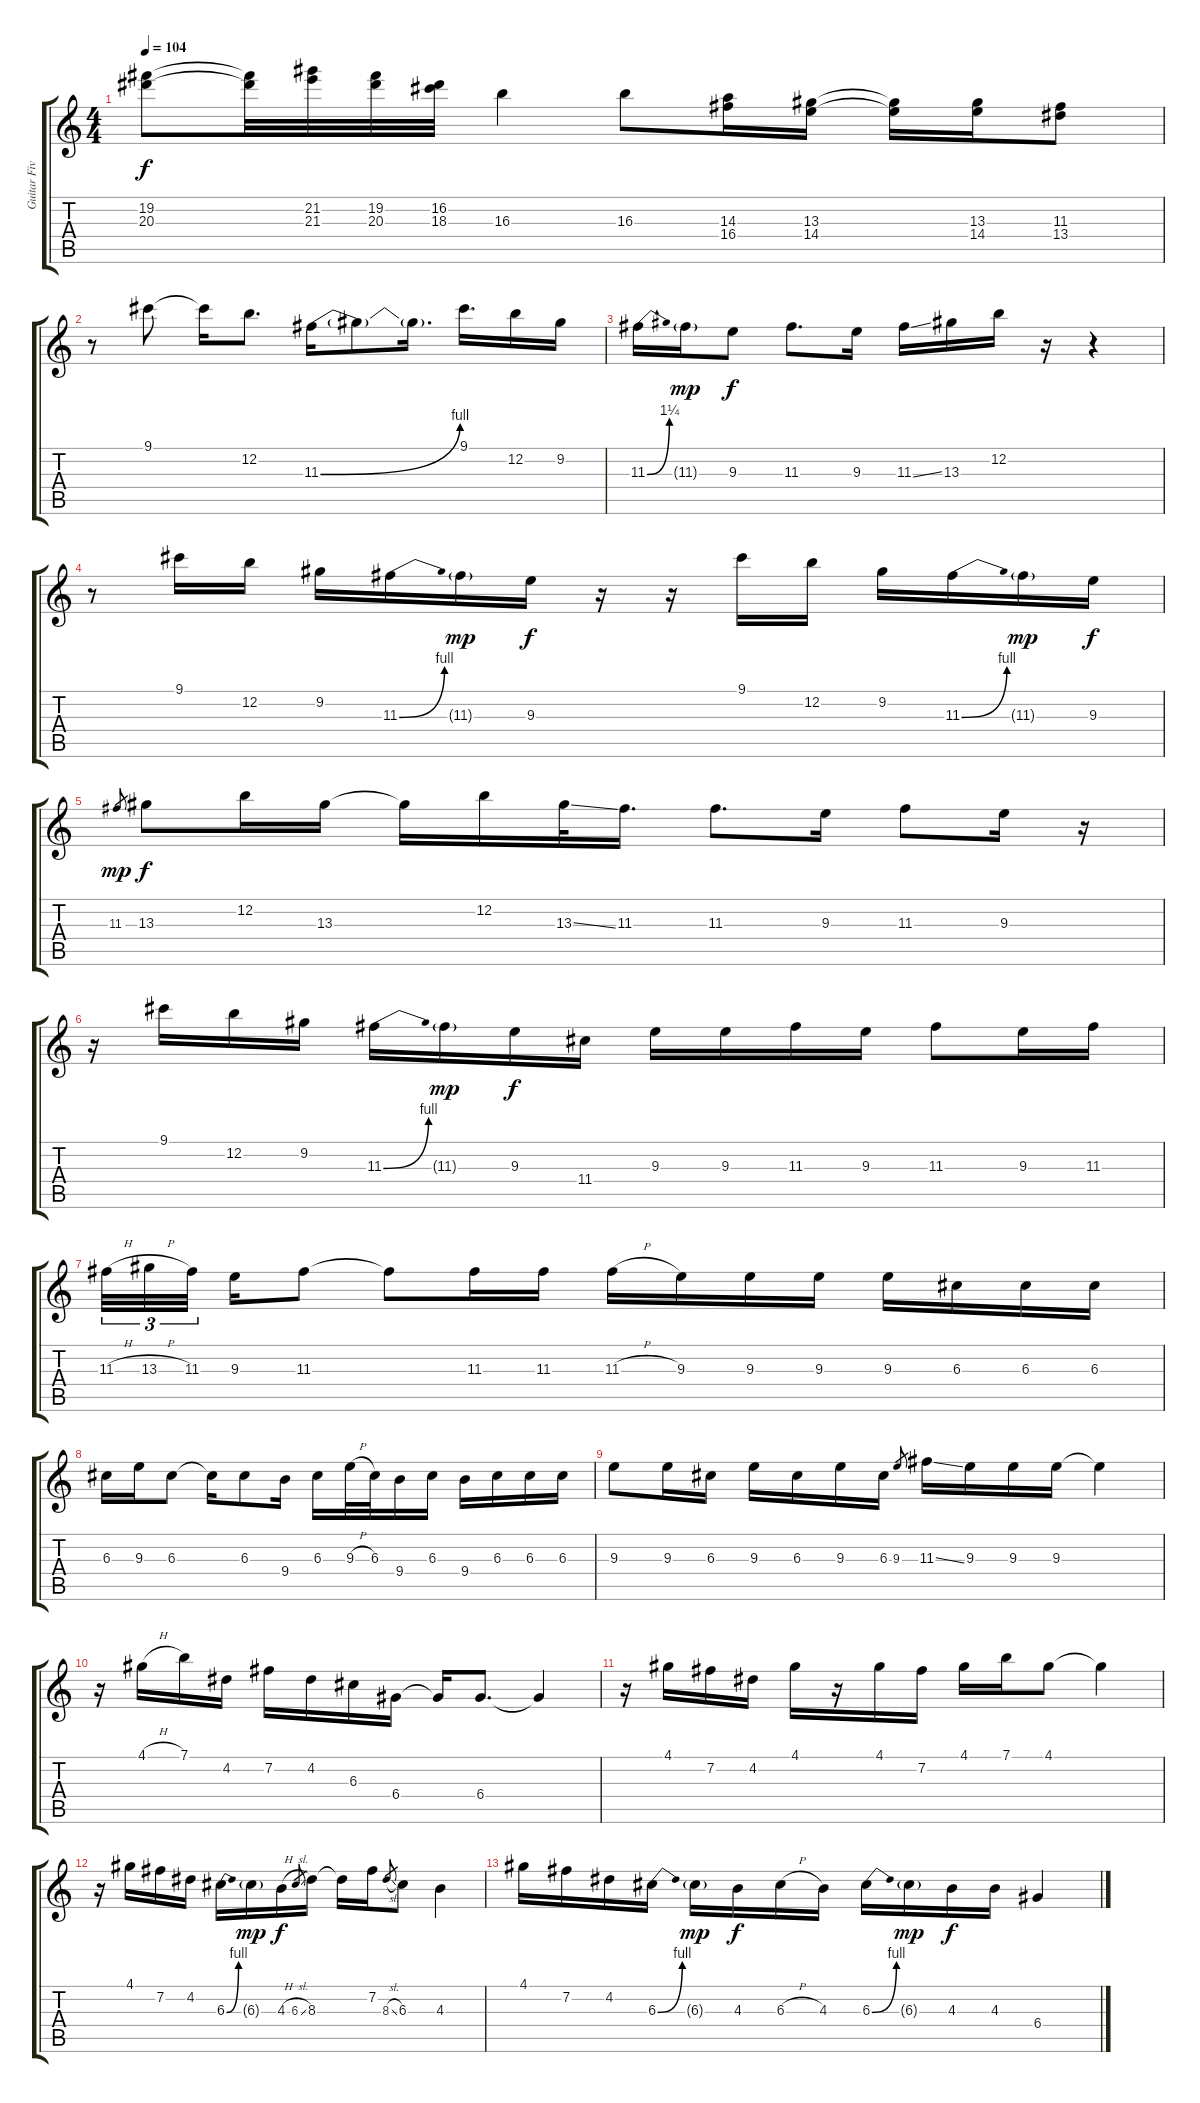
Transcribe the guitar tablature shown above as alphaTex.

\track ("Guitar Five" "Guitar Fiv") {instrument electricguitarclean}
\staff {score tabs}
\tuning (E4 B3 G3 D3 A2 E2) {hide}
\ts (4 4)
\tempo 104
\clef g2
\ks c
(19.2 20.3).8{dy f} (19.2{t} 20.3{t}).32 (21.2 21.3).32 (19.2 20.3).32 (16.2 18.3).32 16.3.4 16.3.8 (14.3 16.4).16 (13.3 14.4).16 (13.3{t} 14.4{t}).16 (13.3 14.4).16 (11.3 13.4).8 |
r.8{volume 5} 9.1.8 9.1{t}.16 12.2.8{d} 11.3{be (bend 0 0 60 4)}.16 11.3{t}.8 11.3{t}.16{d} 9.1.16{d} 12.2.16 9.2.16 |
11.3{be (bend 0 0 60 5)}.16 11.3{g}.16{dy mp} 9.3.8{dy f} 11.3.8{d} 9.3.16 11.3{ss}.16 13.3.16 12.2.16 r.16 r.4 |
r.8 9.1.16 12.2.16 9.2.16 11.3{be (bend 0 0 60 4)}.16 11.3{g}.16{dy mp} 9.3.16{dy f} r.16 r.16 9.1.16 12.2.16 9.2.16 11.3{be (bend 0 0 60 4)}.16 11.3{g}.16{dy mp} 9.3.16{dy f} |
11.3.8{gr dy mp} 13.3.8{dy f} 12.2.16 13.3.16 13.3{t}.16 12.2.16 13.3{ss}.32 11.3.16{d} 11.3.8{d} 9.3.16 11.3.8 9.3.16 r.16 |
r.16 9.1.16 12.2.16 9.2.16 11.3{be (bend 0 0 60 4)}.16 11.3{g}.16{dy mp} 9.3.16{dy f} 11.4.16 9.3.16 9.3.16 11.3.16 9.3.16 11.3.8 9.3.16 11.3.16 |
11.3{h}.32{tu (3 2)} 13.3{h}.32{tu (3 2)} 11.3.32{tu (3 2)} 9.3.16 11.3.8 11.3{t}.8 11.3.16 11.3.16 11.3{h}.16 9.3.16 9.3.16 9.3.16 9.3.16 6.3.16 6.3.16 6.3.16 |
6.3.16 9.3.16 6.3.8 6.3{t}.16 6.3.8 9.4.16 6.3.16 9.3{h}.32 6.3.32 9.4.16 6.3.16 9.4.16 6.3.16 6.3.16 6.3.16 |
9.3.8 9.3.16 6.3.16 9.3.16 6.3.16 9.3.16 6.3.16 9.3.8{gr} 11.3{ss}.16 9.3.16 9.3.16 9.3.16 9.3{t}.4 |
r.16 4.1{h}.16 7.1.16 4.2.16 7.2.16 4.2.16 6.3.16 6.4.16 6.4{t}.16 6.4.8{d} 6.4{t}.4 |
r.16 4.1.16 7.2.16 4.2.16 4.1.16 r.16 4.1.16 7.2.16 4.1.16 7.1.16 4.1.8 4.1{t}.4 |
r.16 4.1.16 7.2.16 4.2.16 6.3{be (bend 0 0 60 4)}.16 6.3{g}.16{dy mp} 4.3{h}.16{dy f} 6.3{sl}.8{gr} 8.3.16 8.3{t}.16 7.2.16 8.3{sl}.8{gr} 6.3.8 4.3.4 |
4.1.16 7.2.16 4.2.16 6.3{be (bend 0 0 60 4)}.16 6.3{g}.16{dy mp} 4.3.16{dy f} 6.3{h}.16 4.3.16 6.3{be (bend 0 0 60 4)}.16 6.3{g}.16{dy mp} 4.3.16{dy f} 4.3.16 6.4.4
